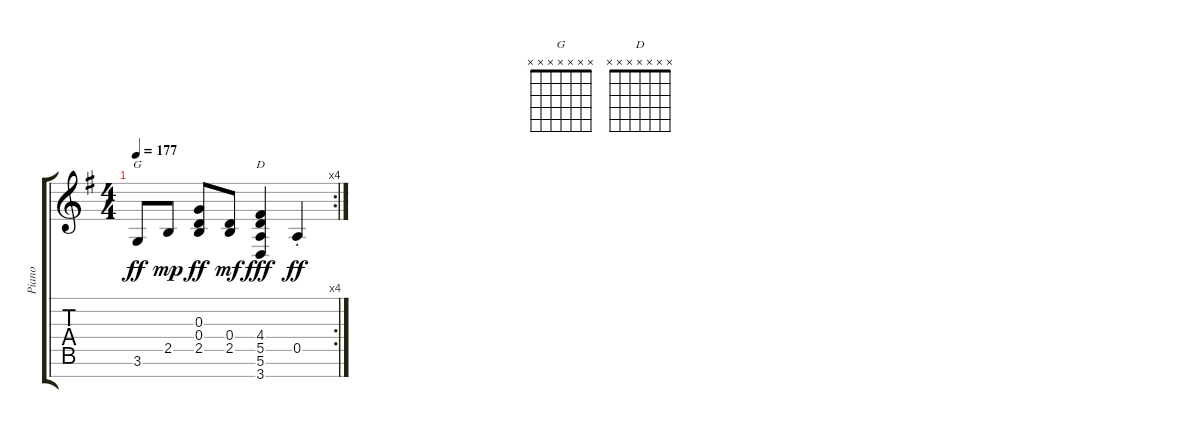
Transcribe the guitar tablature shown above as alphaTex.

\track ("Piano" "Piano") {instrument electricguitarjazz}
\staff {score tabs}
\tuning (E4 B3 G3 D3 A2 E2 B1) {hide}
\chord ("G" x x x x x x x)
\chord ("D" x x x x x x x)
\rc 4
\ts (4 4)
\tempo 177
\clef g2
\ks g
3.6.8{ch "G" dy ff} 2.5.8{dy mp} (0.3 0.4 2.5).8{dy ff} (0.4 2.5).8{dy mf} (4.4 5.5 5.6 3.7).4{ch "D" dy fff} 0.5{st}.4{dy ff}
